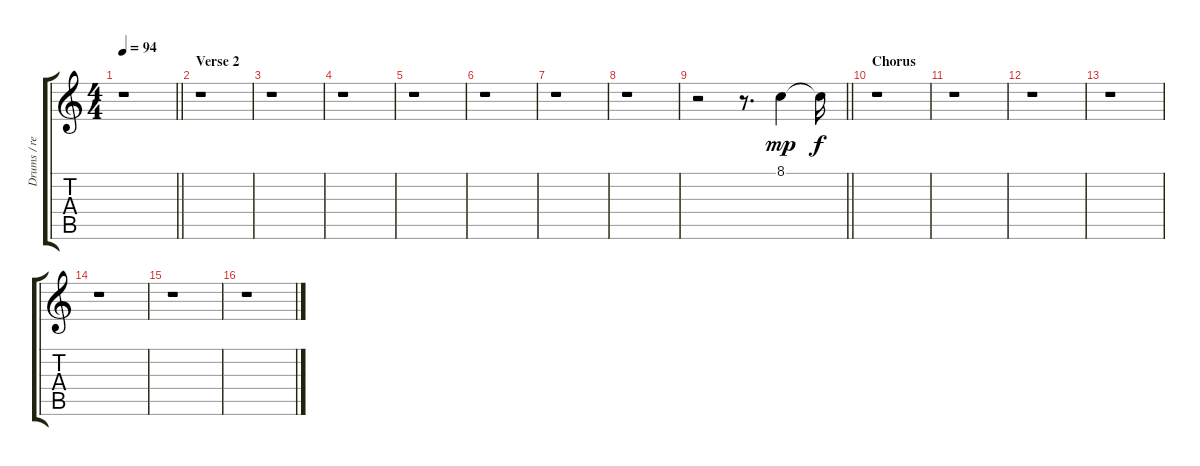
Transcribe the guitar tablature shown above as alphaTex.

\track ("Drums / rev cymbals" "Drums / re") {instrument reversecymbal}
\staff {score tabs}
\tuning (E4 B3 G3 D3 A2 E2) {hide}
\ts (4 4)
\tempo 94
\clef g2
\barLineRight lightlight
\ks c
r.1{dy mp} |
\section ("" "Verse 2")
r.1 |
r.1 |
r.1 |
r.1 |
r.1 |
r.1 |
r.1 |
\barLineRight lightlight
r.2 r.8{d} 8.1.4 8.1{t}.16{dy f} |
\section ("" "Chorus")
r.1 |
r.1 |
r.1 |
r.1 |
r.1 |
r.1 |
r.1
